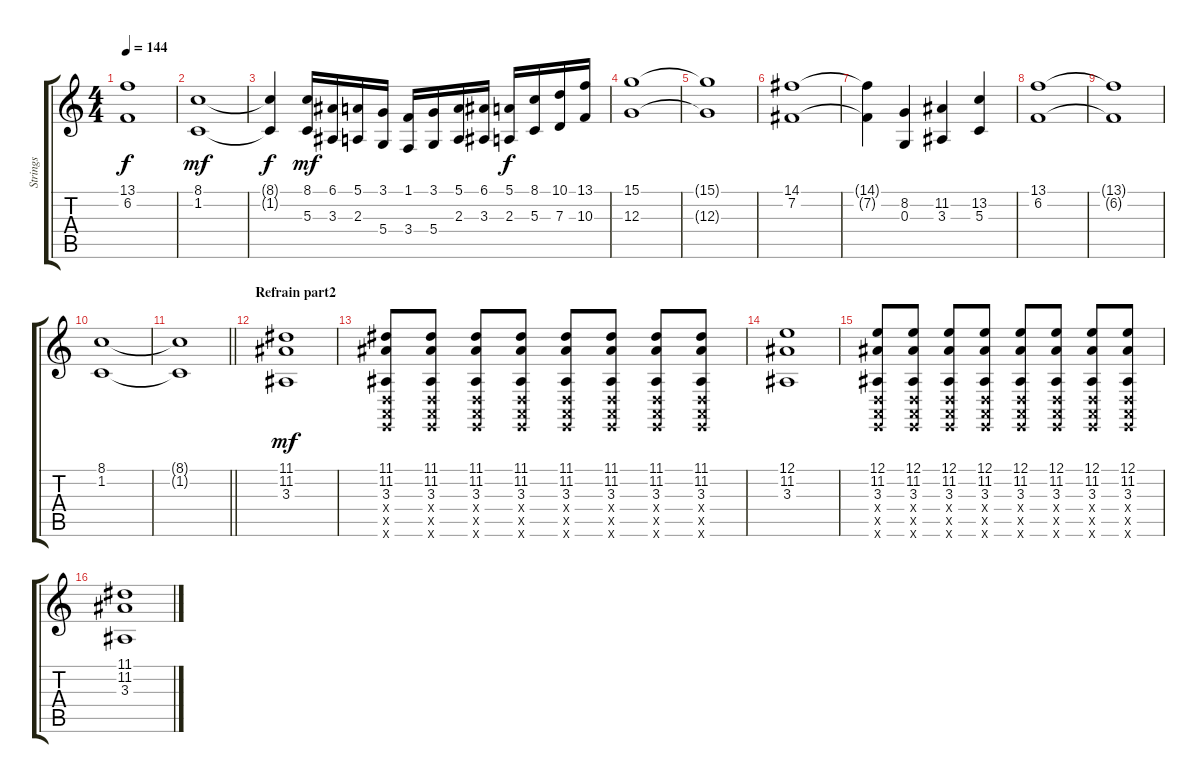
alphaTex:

\track ("Strings" "Strings") {instrument stringensemble1}
\staff {score tabs}
\tuning (E4 B3 G3 D3 A2 E2) {hide}
\ts (4 4)
\tempo 144
\clef g2
\ks c
(13.1{t} 6.2{t}).1{dy f} |
(8.1 1.2).1{dy mf} |
(8.1{t} 1.2{t}).4{dy f} (8.1 5.3).16{dy mf} (6.1 3.3).16 (5.1 2.3).16 (3.1 5.4).16 (1.1 3.4).16 (3.1 5.4).16 (5.1 2.3).16 (6.1 3.3).16 (5.1 2.3).16{dy f} (8.1 5.3).16 (10.1 7.3).16 (13.1 10.3).16 |
(15.1 12.3).1 |
(15.1{t} 12.3{t}).1 |
(14.1 7.2).1 |
(14.1{t} 7.2{t}).4 (8.2 0.3).4 (11.2 3.3).4 (13.2 5.3).4 |
(13.1 6.2).1 |
(13.1{t} 6.2{t}).1 |
(8.1 1.2).1 |
\barLineRight lightlight
(8.1{t} 1.2{t}).1 |
\section ("" "Refrain part2")
(11.1 11.2 3.3).1{dy mf} |
(11.1 11.2 3.3 0.4{x} 0.5{x} 0.6{x}).8 (11.1 11.2 3.3 0.4{x} 0.5{x} 0.6{x}).8 (11.1 11.2 3.3 0.4{x} 0.5{x} 0.6{x}).8 (11.1 11.2 3.3 0.4{x} 0.5{x} 0.6{x}).8 (11.1 11.2 3.3 0.4{x} 0.5{x} 0.6{x}).8 (11.1 11.2 3.3 0.4{x} 0.5{x} 0.6{x}).8 (11.1 11.2 3.3 0.4{x} 0.5{x} 0.6{x}).8 (11.1 11.2 3.3 0.4{x} 0.5{x} 0.6{x}).8 |
(12.1 11.2 3.3).1 |
(12.1 11.2 3.3 0.4{x} 0.5{x} 0.6{x}).8 (12.1 11.2 3.3 0.4{x} 0.5{x} 0.6{x}).8 (12.1 11.2 3.3 0.4{x} 0.5{x} 0.6{x}).8 (12.1 11.2 3.3 0.4{x} 0.5{x} 0.6{x}).8 (12.1 11.2 3.3 0.4{x} 0.5{x} 0.6{x}).8 (12.1 11.2 3.3 0.4{x} 0.5{x} 0.6{x}).8 (12.1 11.2 3.3 0.4{x} 0.5{x} 0.6{x}).8 (12.1 11.2 3.3 0.4{x} 0.5{x} 0.6{x}).8 |
(11.1 11.2 3.3).1
